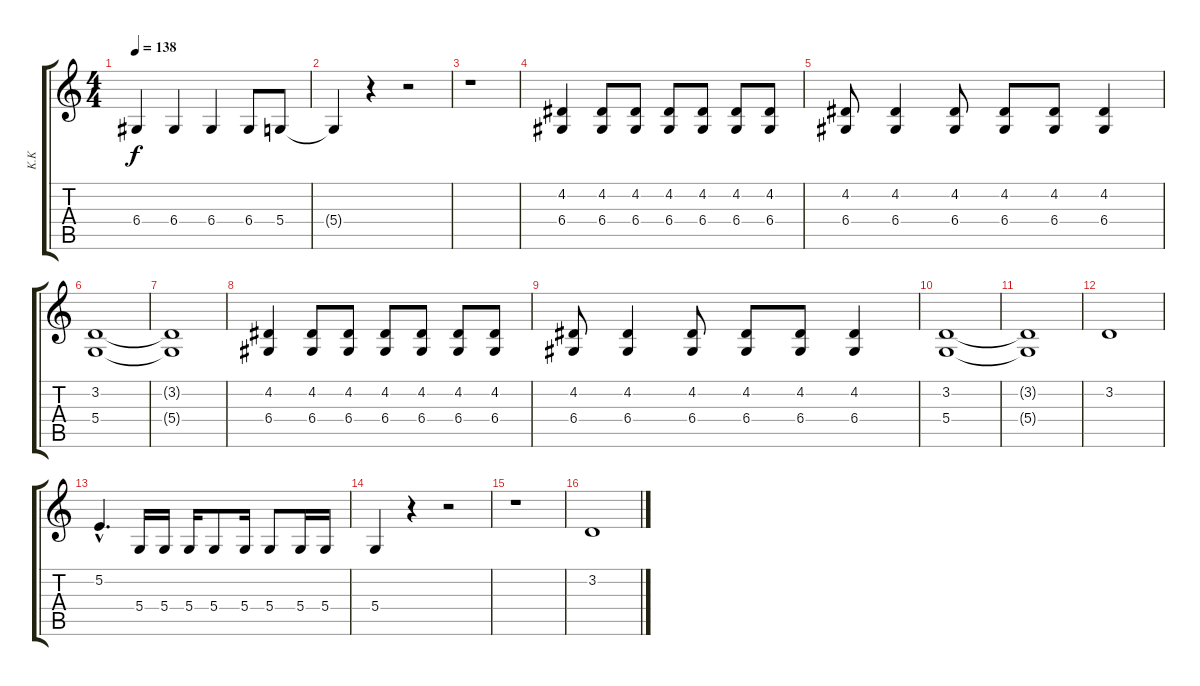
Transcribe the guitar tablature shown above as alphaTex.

\track ("K.K" "K.K") {instrument lead2sawtooth}
\staff {score tabs}
\tuning (E4 B3 G3 D3 A2 D2) {hide}
\ts (4 4)
\tempo 138
\clef g2
\ks c
6.4.4{dy f} 6.4.4 6.4.4 6.4.8 5.4.8 |
5.4{t}.4 r.4 r.2 |
r.1 |
(4.2 6.4).4 (4.2 6.4).8 (4.2 6.4).8 (4.2 6.4).8 (4.2 6.4).8 (4.2 6.4).8 (4.2 6.4).8 |
(4.2 6.4).8 (4.2 6.4).4 (4.2 6.4).8 (4.2 6.4).8 (4.2 6.4).8 (4.2 6.4).4 |
(3.2 5.4).1 |
(3.2{t} 5.4{t}).1 |
(4.2 6.4).4 (4.2 6.4).8 (4.2 6.4).8 (4.2 6.4).8 (4.2 6.4).8 (4.2 6.4).8 (4.2 6.4).8 |
(4.2 6.4).8 (4.2 6.4).4 (4.2 6.4).8 (4.2 6.4).8 (4.2 6.4).8 (4.2 6.4).4 |
(3.2 5.4).1 |
(3.2{t} 5.4{t}).1 |
3.2.1 |
5.2{hac}.4{d} 5.4.16 5.4.16 5.4.16 5.4.8 5.4.16 5.4.8 5.4.16 5.4.16 |
5.4.4 r.4 r.2 |
r.1 |
3.2.1
